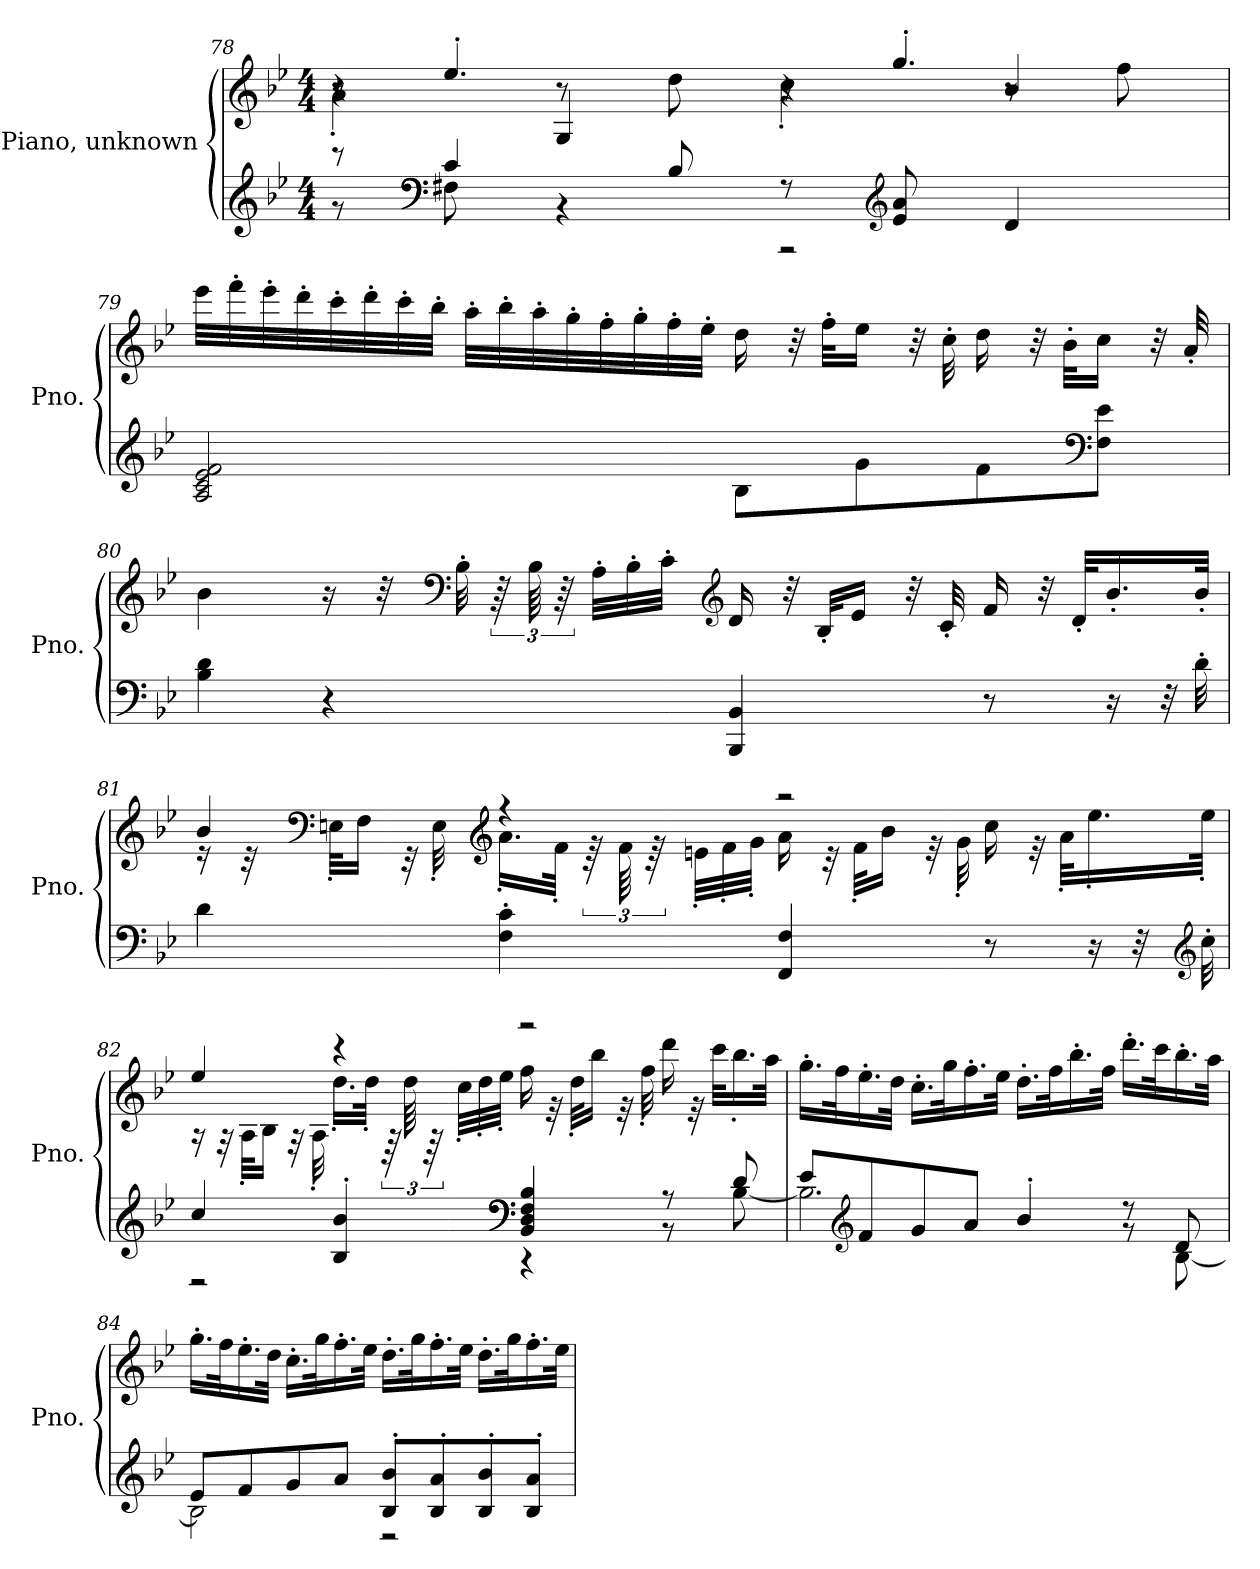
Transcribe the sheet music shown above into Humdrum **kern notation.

**kern	**kern
*part1	*part1
*staff2	*staff1
*I"Piano, unknown	*
*I'Pno.	*
*clefG2	*clefG2
*k[b-e-]	*k[b-e-]
*M4/4	*M4/4
=78	=78
*^	*^
*	*	*	*^
8r	8r	8r	4a'\	4r
*clefF4	*	*	*	*
4c/	8F#X\	4.ee-'/	.	.
.	4r	.	8r	4G/
8B-/	.	.	8dd\	.
8r	2r	8r	4cc'\	4r
*clefG2	*	*	*	*
8e-/ 8a/	.	4.gg'/	.	.
4d/	.	.	8r	4b-/
.	.	.	8ff\	.
*v	*v	*	*	*
*	*v	*v	*v
!!LO:LB:g=z
=79	=79
2A/ 2c/ 2e-/ 2f/	32eee-\LLL
.	32fff'\
.	32eee-'\
.	32ddd'\
.	32ccc'\
.	32ddd'\
.	32ccc'\
.	32bb-'\JJJ
.	32aa'\LLL
.	32bb-'\
.	32aa'\
.	32gg'\
.	32ff'\
.	32gg'\
.	32ff'\
.	32ee-'\JJJ
8B-\L	16dd\
.	32r
.	32ff'\KLL
8g\	16ee-\JJ
.	32r
.	32cc'\
8f\	16dd\
.	32r
.	32b-'\KLL
*clefF4	*
8F\ 8e-\J	16cc\JJ
.	32r
.	32a'/
!!LO:LB:g=z
=80	=80
4B-\ 4d\	4b-\
4r	16r
.	32r
*	*clefF4
.	32B-'\
.	96r
.	96B-\
.	96r
.	32A'\LLL
.	32B-'\
.	32c'\JJJ
*	*clefG2
4BBB-/ 4BB-/	16d/
.	32r
.	32B-'/KLL
.	16e-/JJ
.	32r
.	32c'/
8r	16f/
.	32r
.	32d'/KLL
16r	16.b-'/
32r	.
32d'\	32b-'/JJk
!!LO:LB:g=z
=81	=81
*	*^
4d\	4b-/	16r
.	.	32r
*	*clefF4	*
.	.	32En'\KLL
.	.	16F\JJ
.	.	32r
.	.	32E'\
*	*clefG2	*
4F\' 4c\'	4r	16.a'\LL
.	.	32f'\JJk
.	.	96r
.	.	96f\
.	.	96r
.	.	32en'\LLL
.	.	32f'\
.	.	32g'\JJJ
4FF/ 4F/	2r	16a\
.	.	32r
.	.	32f'\KLL
.	.	16b-\JJ
.	.	32r
.	.	32g'\
8r	.	16cc\
.	.	32r
.	.	32a'\KLL
16r	.	16.ee-'\
32r	.	.
*clefG2	*	*
32cc'\	.	32ee-'\JJk
!!LO:LB:g=z	!!
=82	=82	=82
*^	*	*
4cc/	2r	4ee-/	16r
.	.	.	32r
.	.	.	32A'\KLL
.	.	.	16B-\JJ
.	.	.	32r
.	.	.	32A'\
4B-/' 4b-/'	.	4r	16.dd'\LL
.	.	.	32dd'\JJk
.	.	.	96r
.	.	.	96dd\
.	.	.	96r
.	.	.	32cc'\LLL
.	.	.	32dd'\
.	.	.	32ee-'\JJJ
*clefF4	*	*	*
4BB-/ 4D/ 4F/ 4B-/	4r	2r	16ff\
.	.	.	32r
.	.	.	32dd'\KLL
.	.	.	16bb-\JJ
.	.	.	32r
.	.	.	32ff'\
8r	8r	.	16ddd\
.	.	.	32r
.	.	.	32ccc\KLL
8d/	[8B-\	.	16.bb-'\
.	.	.	32aa\JJk
*	*	*v	*v
!!LO:LB:g=z
=83	=83	=83
8e-/L	2.B-\]	16.gg'\LL
.	.	32ff\K
*clefG2	*	*
8f/	.	16.ee-'\
.	.	32dd\JJk
8g/	.	16.cc'\LL
.	.	32gg\K
8a/J	.	16.ff'\
.	.	32ee-\JJk
4b-'/	.	16.dd'\LL
.	.	32ff\K
.	.	16.bb-'\
.	.	32ff\JJk
8r	8r	16.ddd'\LL
.	.	32ccc\K
8d/	[8B-\	16.bb-'\
.	.	32aa\JJk
=84	=84	=84
8e-/L	2B-\]	16.gg'\LL
.	.	32ff\K
8f/	.	16.ee-'\
.	.	32dd\JJk
8g/	.	16.cc'\LL
.	.	32gg\K
8a/J	.	16.ff'\
.	.	32ee-\JJk
8B-/' 8b-/'L	2r	16.dd'\LL
.	.	32gg\K
8B-/' 8a/'	.	16.ff'\
.	.	32ee-\JJk
8B-/' 8b-/'	.	16.dd'\LL
.	.	32gg\K
8B-/' 8a/'J	.	16.ff'\
.	.	32ee-\JJk
*v	*v	*
=	=
*-	*-
